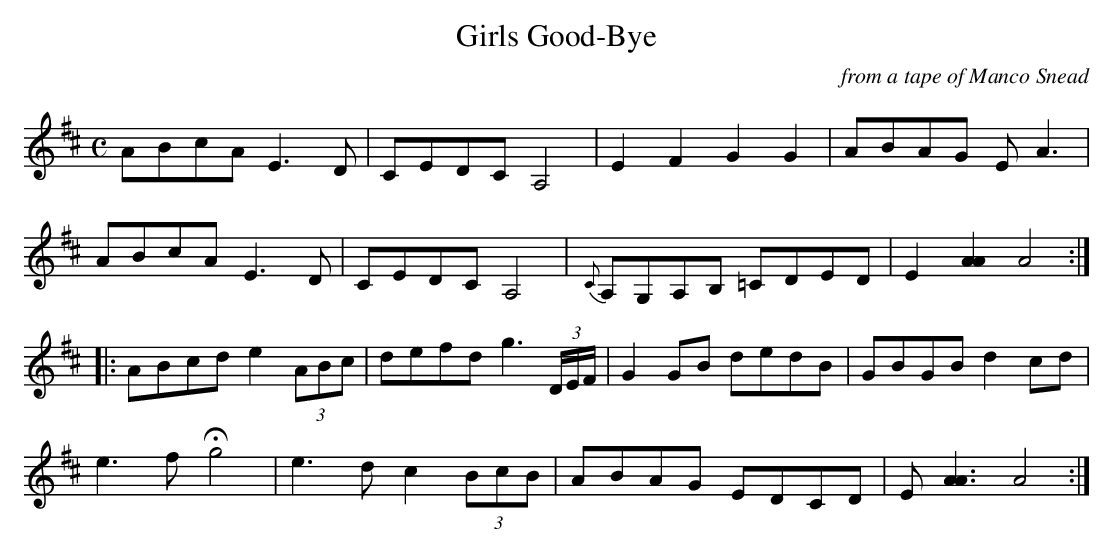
X:1
T:Good-Bye, Girls
C:from a tape of Manco Snead
M:C
L:1/8
K:D
ABcA E3 D | CEDC A,4 | E2 F2 G2 G2 | ABAG E A3 |
ABcA E3 D | CEDC A,4 | {C}A,G,A,B, "^"=CDED | E2 [A2A2] A4 :|
|: ABcd e2 (3ABc | defd g3 (3D/2E/2F/2 | G2GB dedB | GBGB d2 cd |
e3f Hg4 | e3dc2 (3BcB | ABAG EDCD | E[A3A3]A4 :|
